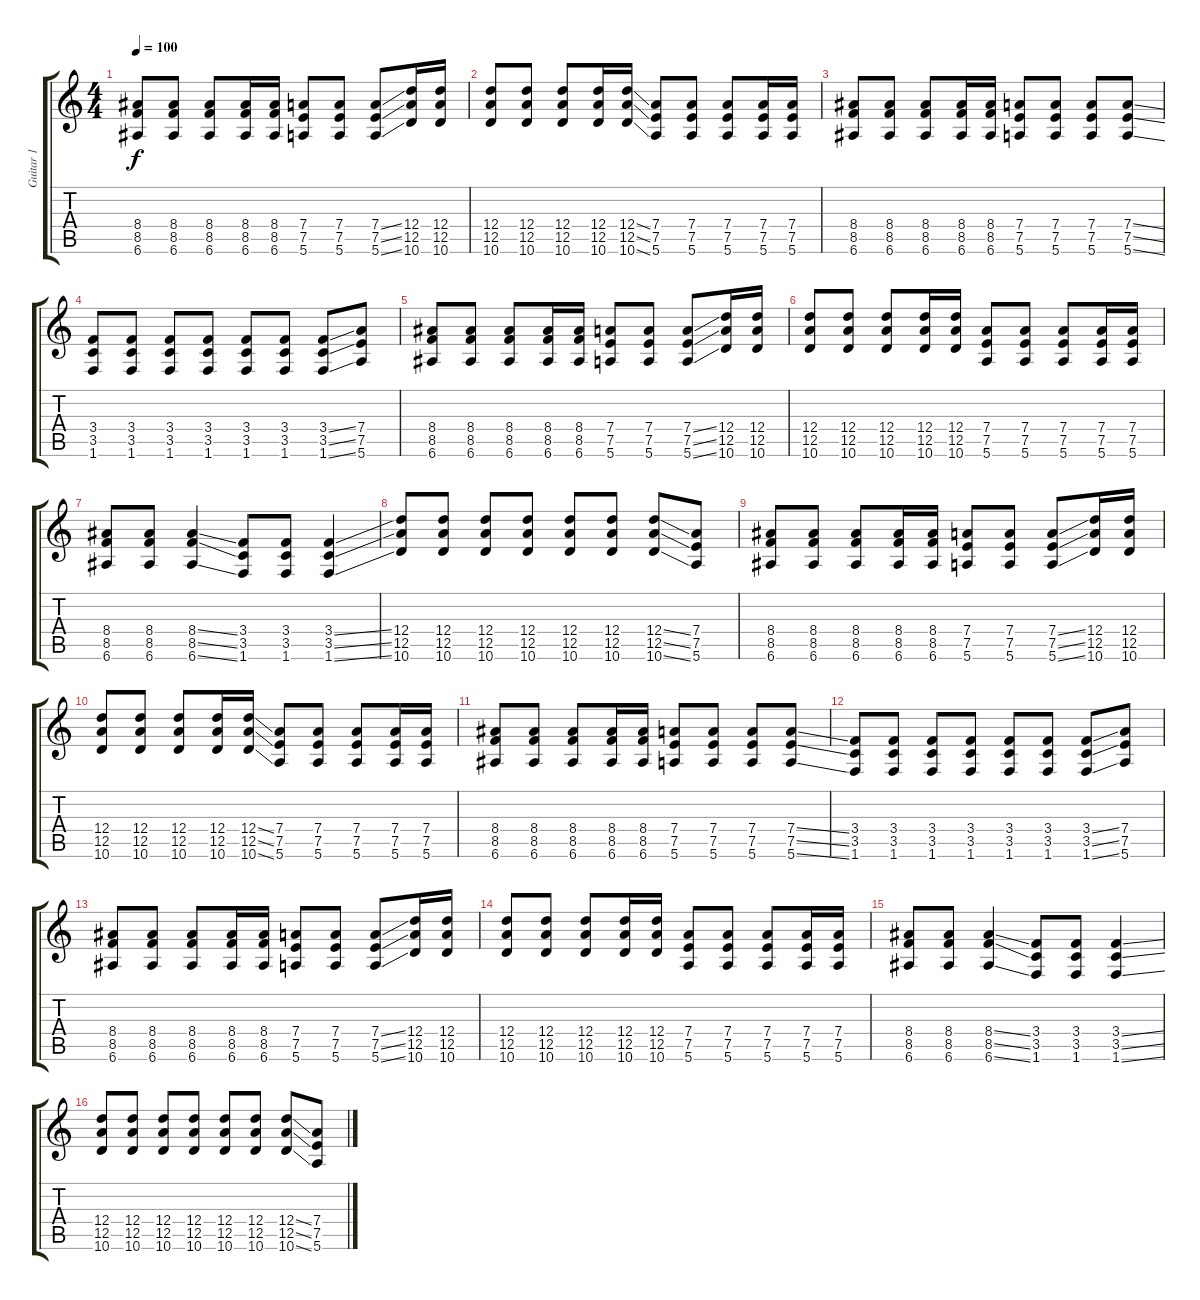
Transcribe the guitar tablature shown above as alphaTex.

\track ("Guitar 1" "Guitar 1") {instrument overdrivenguitar}
\staff {score tabs}
\tuning (E4 B3 G3 D3 A2 E2) {hide}
\ts (4 4)
\tempo 100
\clef g2
\ks c
(8.4 8.5 6.6).8{dy f} (8.4 8.5 6.6).8 (8.4 8.5 6.6).8 (8.4 8.5 6.6).16 (8.4 8.5 6.6).16 (7.4 7.5 5.6).8 (7.4 7.5 5.6).8 (7.4{ss} 7.5{ss} 5.6{ss}).8 (12.4 12.5 10.6).16 (12.4 12.5 10.6).16 |
(12.4 12.5 10.6).8 (12.4 12.5 10.6).8 (12.4 12.5 10.6).8 (12.4 12.5 10.6).16 (12.4{ss} 12.5{ss} 10.6{ss}).16 (7.4 7.5 5.6).8 (7.4 7.5 5.6).8 (7.4 7.5 5.6).8 (7.4 7.5 5.6).16 (7.4 7.5 5.6).16 |
(8.4 8.5 6.6).8 (8.4 8.5 6.6).8 (8.4 8.5 6.6).8 (8.4 8.5 6.6).16 (8.4 8.5 6.6).16 (7.4 7.5 5.6).8 (7.4 7.5 5.6).8 (7.4 7.5 5.6).8 (7.4{ss} 7.5{ss} 5.6{ss}).8 |
(3.4 3.5 1.6).8 (3.4 3.5 1.6).8 (3.4 3.5 1.6).8 (3.4 3.5 1.6).8 (3.4 3.5 1.6).8 (3.4 3.5 1.6).8 (3.4{ss} 3.5{ss} 1.6{ss}).8 (7.4 7.5 5.6).8 |
(8.4 8.5 6.6).8 (8.4 8.5 6.6).8 (8.4 8.5 6.6).8 (8.4 8.5 6.6).16 (8.4 8.5 6.6).16 (7.4 7.5 5.6).8 (7.4 7.5 5.6).8 (7.4{ss} 7.5{ss} 5.6{ss}).8 (12.4 12.5 10.6).16 (12.4 12.5 10.6).16 |
(12.4 12.5 10.6).8 (12.4 12.5 10.6).8 (12.4 12.5 10.6).8 (12.4 12.5 10.6).16 (12.4 12.5 10.6).16 (7.4 7.5 5.6).8 (7.4 7.5 5.6).8 (7.4 7.5 5.6).8 (7.4 7.5 5.6).16 (7.4 7.5 5.6).16 |
(8.4 8.5 6.6).8 (8.4 8.5 6.6).8 (8.4{ss} 8.5{ss} 6.6{ss}).4 (3.4 3.5 1.6).8 (3.4 3.5 1.6).8 (3.4{ss} 3.5{ss} 1.6{ss}).4 |
(12.4 12.5 10.6).8 (12.4 12.5 10.6).8 (12.4 12.5 10.6).8 (12.4 12.5 10.6).8 (12.4 12.5 10.6).8 (12.4 12.5 10.6).8 (12.4{ss} 12.5{ss} 10.6{ss}).8 (7.4 7.5 5.6).8 |
(8.4 8.5 6.6).8 (8.4 8.5 6.6).8 (8.4 8.5 6.6).8 (8.4 8.5 6.6).16 (8.4 8.5 6.6).16 (7.4 7.5 5.6).8 (7.4 7.5 5.6).8 (7.4{ss} 7.5{ss} 5.6{ss}).8 (12.4 12.5 10.6).16 (12.4 12.5 10.6).16 |
(12.4 12.5 10.6).8 (12.4 12.5 10.6).8 (12.4 12.5 10.6).8 (12.4 12.5 10.6).16 (12.4{ss} 12.5{ss} 10.6{ss}).16 (7.4 7.5 5.6).8 (7.4 7.5 5.6).8 (7.4 7.5 5.6).8 (7.4 7.5 5.6).16 (7.4 7.5 5.6).16 |
(8.4 8.5 6.6).8 (8.4 8.5 6.6).8 (8.4 8.5 6.6).8 (8.4 8.5 6.6).16 (8.4 8.5 6.6).16 (7.4 7.5 5.6).8 (7.4 7.5 5.6).8 (7.4 7.5 5.6).8 (7.4{ss} 7.5{ss} 5.6{ss}).8 |
(3.4 3.5 1.6).8 (3.4 3.5 1.6).8 (3.4 3.5 1.6).8 (3.4 3.5 1.6).8 (3.4 3.5 1.6).8 (3.4 3.5 1.6).8 (3.4{ss} 3.5{ss} 1.6{ss}).8 (7.4 7.5 5.6).8 |
(8.4 8.5 6.6).8 (8.4 8.5 6.6).8 (8.4 8.5 6.6).8 (8.4 8.5 6.6).16 (8.4 8.5 6.6).16 (7.4 7.5 5.6).8 (7.4 7.5 5.6).8 (7.4{ss} 7.5{ss} 5.6{ss}).8 (12.4 12.5 10.6).16 (12.4 12.5 10.6).16 |
(12.4 12.5 10.6).8 (12.4 12.5 10.6).8 (12.4 12.5 10.6).8 (12.4 12.5 10.6).16 (12.4 12.5 10.6).16 (7.4 7.5 5.6).8 (7.4 7.5 5.6).8 (7.4 7.5 5.6).8 (7.4 7.5 5.6).16 (7.4 7.5 5.6).16 |
(8.4 8.5 6.6).8 (8.4 8.5 6.6).8 (8.4{ss} 8.5{ss} 6.6{ss}).4 (3.4 3.5 1.6).8 (3.4 3.5 1.6).8 (3.4{ss} 3.5{ss} 1.6{ss}).4 |
(12.4 12.5 10.6).8 (12.4 12.5 10.6).8 (12.4 12.5 10.6).8 (12.4 12.5 10.6).8 (12.4 12.5 10.6).8 (12.4 12.5 10.6).8 (12.4{ss} 12.5{ss} 10.6{ss}).8 (7.4 7.5 5.6).8
